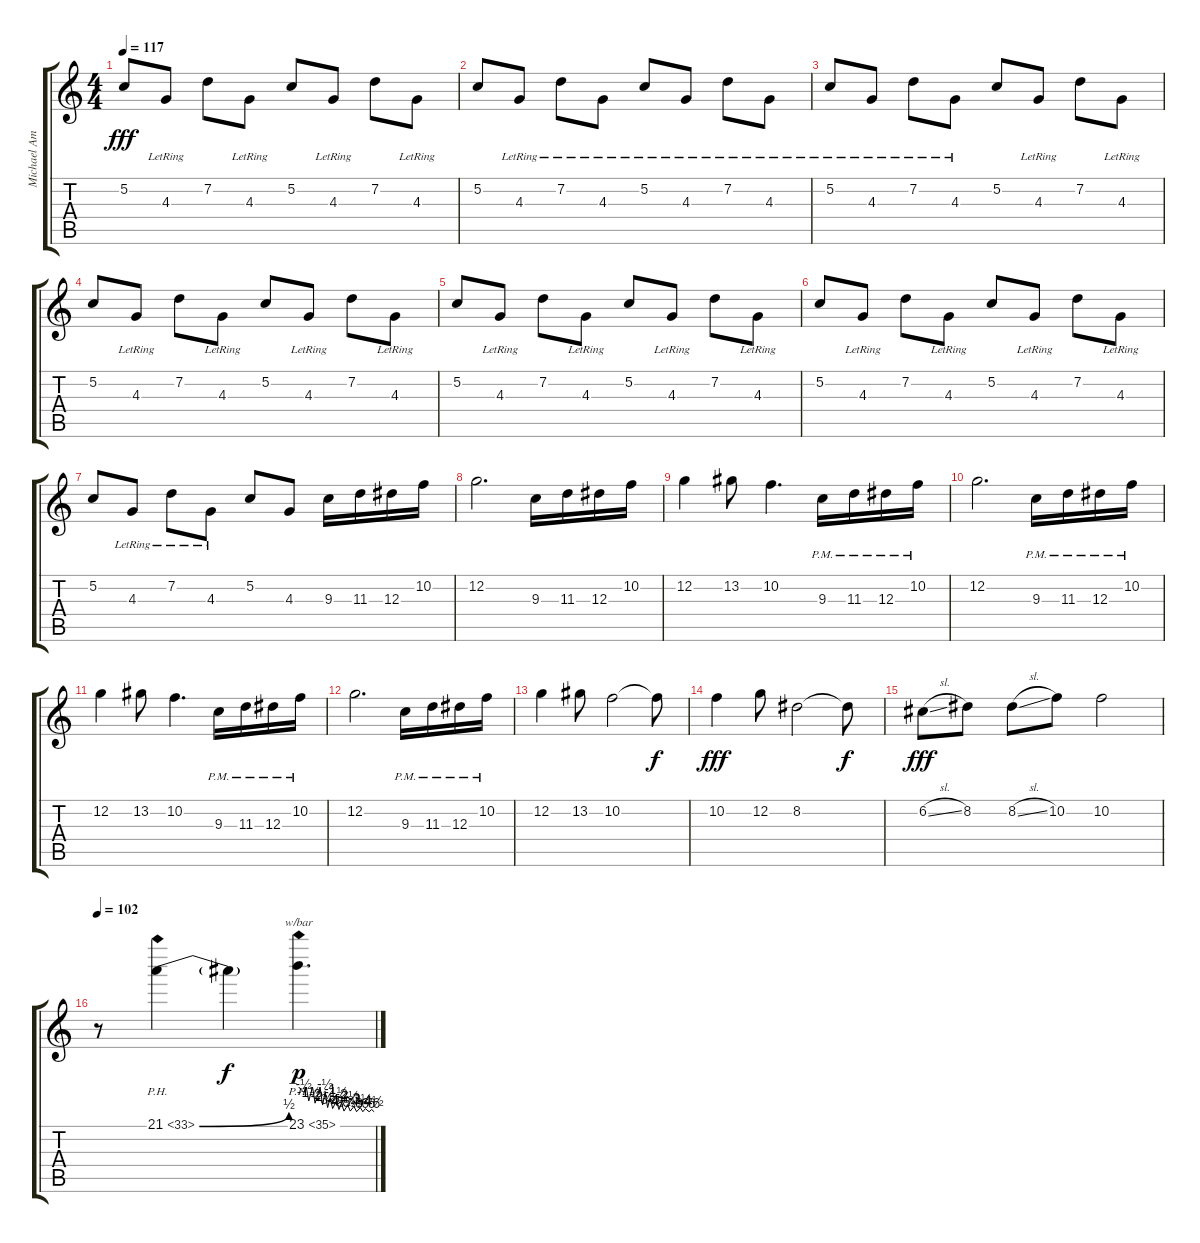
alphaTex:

\track ("Michael Amott (Lead Guitar)" "Michael Am") {instrument distortionguitar}
\staff {score tabs}
\tuning (C4 G3 Eb3 Bb2 F2 C2) {hide}
\ts (4 4)
\tempo 117
\clef g2
\ks c
5.2.8{dy fff} 4.3{lr}.8 7.2.8 4.3{lr}.8 5.2.8 4.3{lr}.8 7.2.8 4.3{lr}.8 |
5.2.8 4.3{lr}.8 7.2{lr}.8 4.3{lr}.8 5.2{lr}.8 4.3{lr}.8 7.2{lr}.8 4.3{lr}.8 |
5.2{lr}.8 4.3{lr}.8 7.2{lr}.8 4.3{lr}.8 5.2.8 4.3{lr}.8 7.2.8 4.3{lr}.8 |
5.2.8 4.3{lr}.8 7.2.8 4.3{lr}.8 5.2.8 4.3{lr}.8 7.2.8 4.3{lr}.8 |
5.2.8 4.3{lr}.8 7.2.8 4.3{lr}.8 5.2.8 4.3{lr}.8 7.2.8 4.3{lr}.8 |
5.2.8 4.3{lr}.8 7.2.8 4.3{lr}.8 5.2.8 4.3{lr}.8 7.2.8 4.3{lr}.8 |
5.2.8 4.3{lr}.8 7.2{lr}.8 4.3{lr}.8 5.2.8 4.3.8 9.3.16{instrument distortionguitar} 11.3.16 12.3.16 10.2.16 |
12.2.2{d} 9.3.16 11.3.16 12.3.16 10.2.16 |
12.2.4 13.2.8 10.2.4{d} 9.3{pm}.16 11.3{pm}.16 12.3{pm}.16 10.2{pm}.16 |
12.2.2{d} 9.3{pm}.16 11.3{pm}.16 12.3{pm}.16 10.2{pm}.16 |
12.2.4 13.2.8 10.2.4{d} 9.3{pm}.16 11.3{pm}.16 12.3{pm}.16 10.2{pm}.16 |
12.2.2{d} 9.3{pm}.16 11.3{pm}.16 12.3{pm}.16 10.2{pm}.16 |
12.2.4 13.2.8 10.2.2 10.2{t}.8{dy f} |
10.2.4{dy fff} 12.2.8 8.2.2 8.2{t}.8{dy f} |
6.2{sl}.8{dy fff} 8.2.8 8.2{sl}.8 10.2.8 10.2.2 |
\tempo 102
r.8 21.1{be (bend 0 0 60 2) ph 12}.4{volume 10 instrument distortionguitar} 21.1{t}.4{dy f} 23.1{ph 12}.4{d tbe (custom default 0 0 4 -2 6 0 8 -6 11 0 13 -8 17 0 19 -10 21 -2 23 -14 25 -4 27 -16 30 -6 32 -18 34 -8 36 -22 39 -10 41 -22 44 -12 46 -24 49 -14 51 -24 53 -16 56 -24 58 -18 60 -24) dy p}
